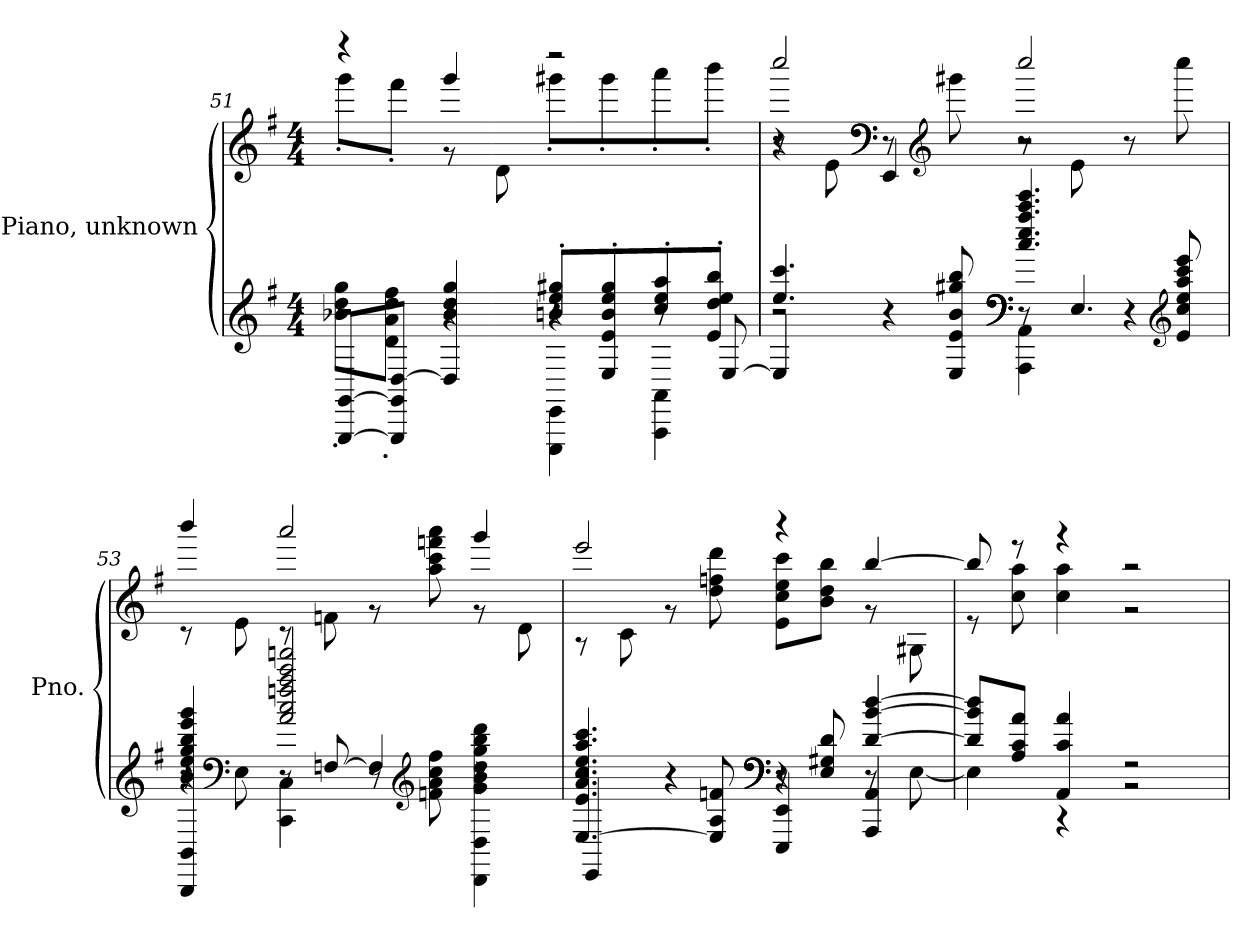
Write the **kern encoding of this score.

**kern	**kern
*part1	*part1
*staff2	*staff1
*I"Piano, unknown	*
*I'Pno.	*
*clefG2	*clefG2
*k[f#]	*k[f#]
*M4/4	*M4/4
=51	=51
*^	*^
*	*^	*	*
[8GGG/ [8GG/L	8b-X\' 8dd\' 8gg\'L	2r	4r	8ggg'\L
8GGG/] 8GG/] [8D/J	8d\' 8a\' 8dd\' 8ff#\'J	.	.	8fff#'\J
4D/] 4b-/ 4dd/ 4gg/	4r	.	4ggg/	8r
.	.	.	.	8d\
8bn/' 8ee/' 8gg#X/'L	4EEE\ 4EE\	4r	2r	8ggg#X'\L
8E/' 8e/' 8b/' 8ee/' 8gg#/'	.	.	.	8ggg#'\
8cc/' 8ee/' 8aa/'	4AAA\ 4AA\	8r	.	8aaa'\
8e/' 8dd/' 8ee/' 8bb/'J	.	[8E/	.	8bbb'\J
!!LO:LB:g=z
=52	=52	=52	=52	=52
*	*	*	*	*^
4.ee/ 4.ccc/	2r	4E/]	2cccc/	8r	4r
.	.	.	.	8e\	.
*	*	*	*clefF4	*	*
.	.	4r	.	8r	4EE/
*	*	*	*clefG2	*	*
8E/ 8e/ 8b/ 8gg#X/ 8bb/	.	.	.	8ggg#X\	.
*clefF4	*	*	*	*	*
4.cc/ 4.ee/ 4.aa/ 4.ccc/ 4.eee/	4AAA\ 4AA\	8r	2cccc/	8r	2r
.	.	4.E/	.	8e\	.
.	4r	.	.	8r	.
*clefG2	*	*	*	*	*
8e/ 8cc/ 8ee/ 8aa/ 8ccc/ 8eee/	.	.	.	8cccc\	.
*	*	*	*	*v	*v
=53	=53	=53	=53	=53
4BBB/ 4BB/ 4b/ 4ee/ 4gg/ 4bb/ 4eee/ 4ggg/	8r	4r	4bbb/	8r
*clefF4	*	*	*	*
.	8E\	.	.	8e\
2a/ 2cc/ 2ffn/ 2aa/ 2ccc/ 2fffn/	4CC\ 4C\	8r	2aaa/	8r
.	.	[8Fn/	.	8fn\
.	8r	4F/]	.	8r
*clefG2	*	*	*	*
.	8fn\ 8a\ 8cc\ 8ff\	.	.	8aa\ 8ccc\ 8fffn\ 8aaa\
4r	4DD\ 4D\ 4g\ 4b\ 4dd\ 4gg\ 4bb\ 4ddd\	4r	4ggg/	8r
.	.	.	.	8d\
!!LO:LB:g=z	!!
=54	=54	=54	=54	=54
[4.E/ 4.e/ 4.a/ 4.cc/ 4.ee/ 4.aa/ 4.ccc/	2r	4EE/	2eee/	8r
.	.	.	.	8c\
.	.	4r	.	8r
8E/] 8A/ 8fn/	.	.	.	8dd\ 8ffn\ 8ddd\
*clefF4	*	*	*	*
8r	4r	4EEE/ 4EE/	4r	8e\ 8cc\ 8ee\ 8ccc\L
8E/ 8G#X/ 8d/	.	.	.	8b\ 8dd\ 8bb\J
[4d/ [4b/ [4dd/	8r	4AAA/ 4AA/	[4bb/	8r
.	[8E\	.	.	8G#X\
*	*v	*v	*	*
=55	=55	=55	=55
8d/] 8b/] 8dd/]L	4E\]	8bb/]	8r
8A/ 8c/ 8a/J	.	8r	8cc\ 8aa\
4AA/ 4c/ 4a/	4r	4r	4cc\ 4aa\
2r	2r	2r	2r
*v	*v	*	*
*	*v	*v
=	=
*-	*-
